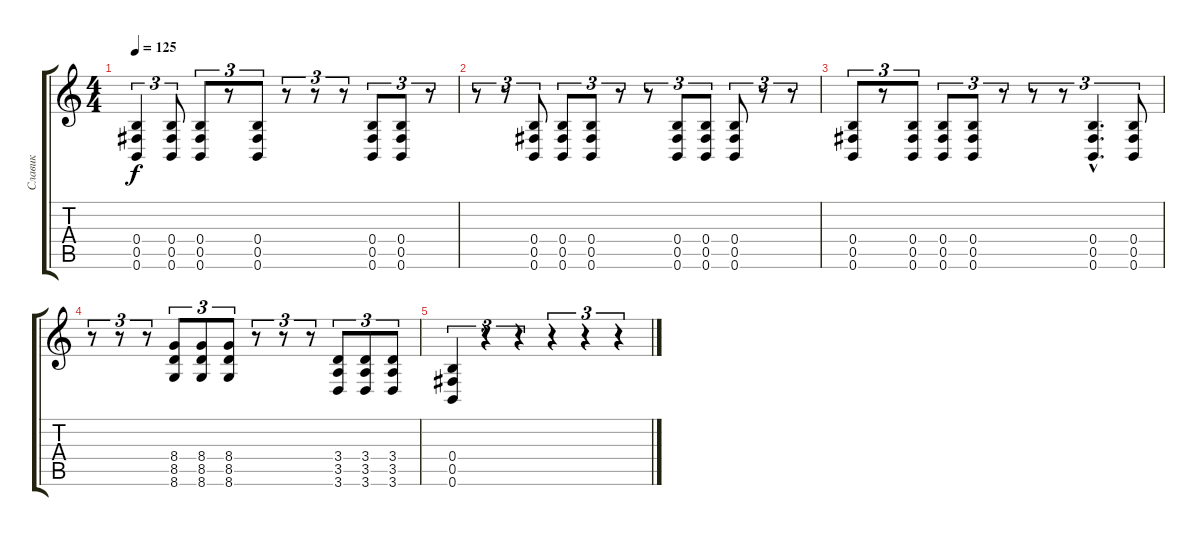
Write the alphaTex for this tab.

\track ("Славик" "Славик") {instrument distortionguitar}
\staff {score tabs}
\tuning (Db4 Ab3 E3 B2 Gb2 B1) {hide}
\ts (4 4)
\tempo 125
\clef g2
\ks c
(0.4 0.5 0.6).4{tu (3 2) dy f} (0.4 0.5 0.6).8{tu (3 2)} (0.4 0.5 0.6).8{tu (3 2)} r.8{tu (3 2)} (0.4 0.5 0.6).8{tu (3 2)} r.8{tu (3 2)} r.8{tu (3 2)} r.8{tu (3 2)} (0.4 0.5 0.6).8{tu (3 2)} (0.4 0.5 0.6).8{tu (3 2)} r.8{tu (3 2)} |
r.8{tu (3 2)} r.8{tu (3 2)} (0.4 0.5 0.6).8{tu (3 2)} (0.4 0.5 0.6).8{tu (3 2)} (0.4 0.5 0.6).8{tu (3 2)} r.8{tu (3 2)} r.8{tu (3 2)} (0.4 0.5 0.6).8{tu (3 2)} (0.4 0.5 0.6).8{tu (3 2)} (0.4 0.5 0.6).8{tu (3 2)} r.8{tu (3 2)} r.8{tu (3 2)} |
(0.4 0.5 0.6).8{tu (3 2)} r.8{tu (3 2)} (0.4 0.5 0.6).8{tu (3 2)} (0.4 0.5 0.6).8{tu (3 2)} (0.4 0.5 0.6).8{tu (3 2)} r.8{tu (3 2)} r.8{tu (3 2)} r.8{tu (3 2)} (0.4{hac} 0.5{hac} 0.6{hac}).4{d tu (3 2)} (0.4 0.5 0.6).8{tu (3 2)} |
r.8{tu (3 2)} r.8{tu (3 2)} r.8{tu (3 2)} (8.4 8.5 8.6).8{tu (3 2)} (8.4 8.5 8.6).8{tu (3 2)} (8.4 8.5 8.6).8{tu (3 2)} r.8{tu (3 2)} r.8{tu (3 2)} r.8{tu (3 2)} (3.4 3.5 3.6).8{tu (3 2)} (3.4 3.5 3.6).8{tu (3 2)} (3.4 3.5 3.6).8{tu (3 2)} |
(0.4 0.5 0.6).4{tu (3 2)} r.4{tu (3 2)} r.4{tu (3 2)} r.4{tu (3 2)} r.4{tu (3 2)} r.4{tu (3 2)}
